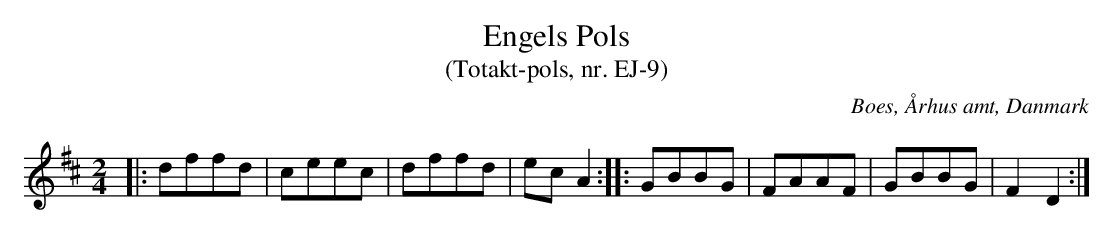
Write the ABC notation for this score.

X:1EJ-9
T:Engels Pols
T:(Totakt-pols, nr. EJ-9)
O:Boes, Århus amt, Danmark
M:2/4
L:1/8
K:D
|: dffd | ceec | dffd | ec A2 :: GBBG | FAAF | GBBG | F2 D2 :|
